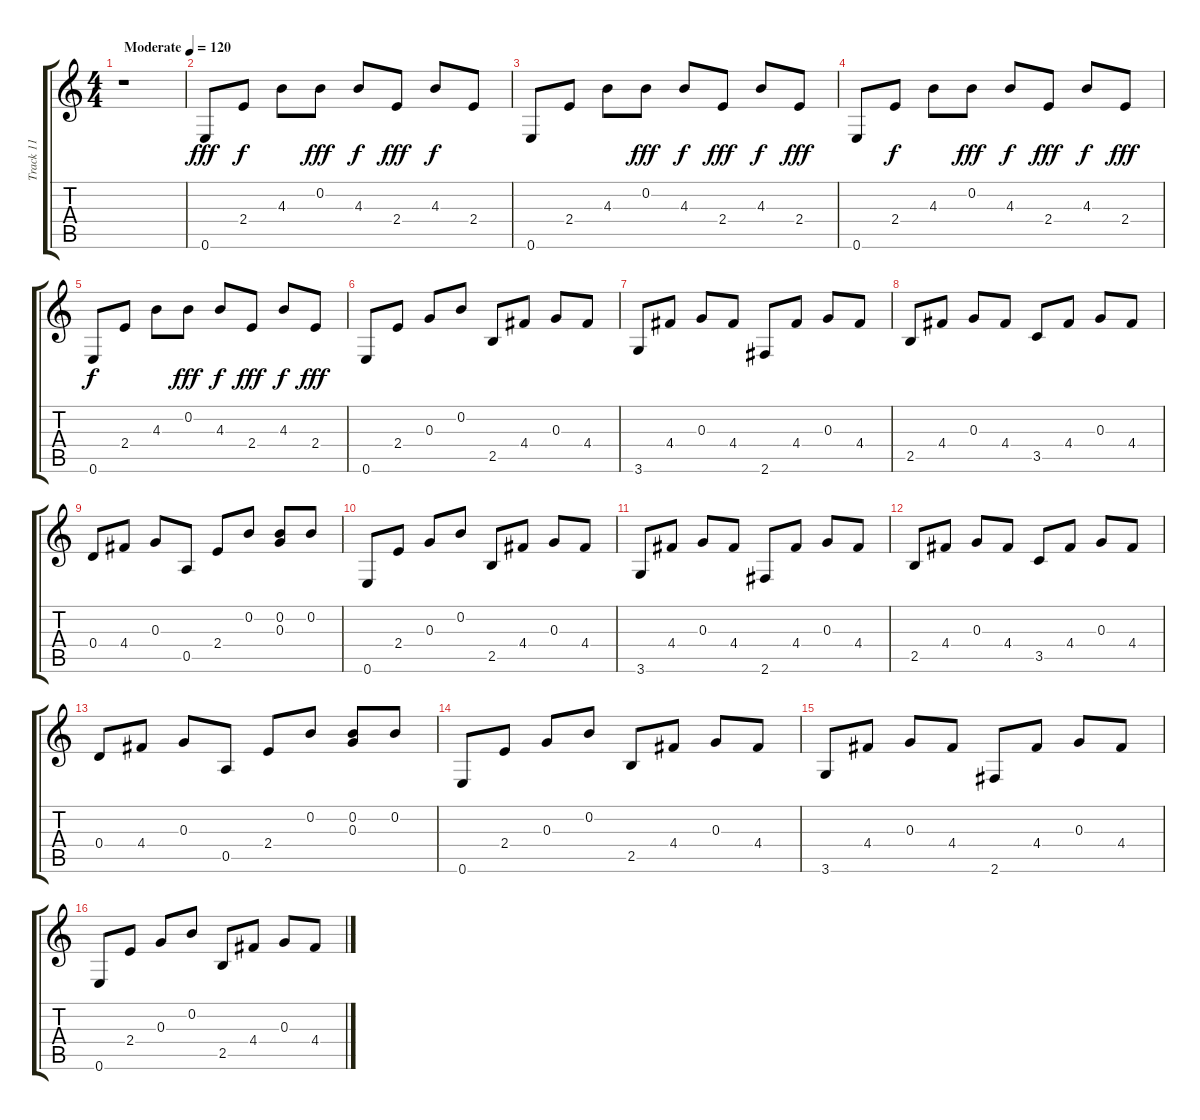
\track ("Track 11" "Track 11") {instrument electricguitarclean}
\staff {score tabs}
\tuning (E4 B3 G3 D3 A2 E2) {hide}
\ts (4 4)
\tempo (120 "Moderate")
\clef g2
\ks c
r.1{dy fff instrument electricguitarclean} |
0.6.8 2.4.8{dy f} 4.3.8 0.2.8{dy fff} 4.3.8{dy f} 2.4.8{dy fff} 4.3.8{dy f} 2.4.8 |
0.6.8 2.4.8 4.3.8 0.2.8{dy fff} 4.3.8{dy f} 2.4.8{dy fff} 4.3.8{dy f} 2.4.8{dy fff} |
0.6.8 2.4.8{dy f} 4.3.8 0.2.8{dy fff} 4.3.8{dy f} 2.4.8{dy fff} 4.3.8{dy f} 2.4.8{dy fff} |
0.6.8{dy f} 2.4.8 4.3.8 0.2.8{dy fff} 4.3.8{dy f} 2.4.8{dy fff} 4.3.8{dy f} 2.4.8{dy fff} |
0.6.8 2.4.8 0.3.8 0.2.8 2.5.8 4.4.8 0.3.8 4.4.8 |
3.6.8 4.4.8 0.3.8 4.4.8 2.6.8 4.4.8 0.3.8 4.4.8 |
2.5.8 4.4.8 0.3.8 4.4.8 3.5.8 4.4.8 0.3.8 4.4.8 |
0.4.8 4.4.8 0.3.8 0.5.8 2.4.8 0.2.8 (0.2 0.3).8 0.2.8 |
0.6.8 2.4.8 0.3.8 0.2.8 2.5.8 4.4.8 0.3.8 4.4.8 |
3.6.8 4.4.8 0.3.8 4.4.8 2.6.8 4.4.8 0.3.8 4.4.8 |
2.5.8 4.4.8 0.3.8 4.4.8 3.5.8 4.4.8 0.3.8 4.4.8 |
0.4.8 4.4.8 0.3.8 0.5.8 2.4.8 0.2.8 (0.2 0.3).8 0.2.8 |
0.6.8 2.4.8 0.3.8 0.2.8 2.5.8 4.4.8 0.3.8 4.4.8 |
3.6.8 4.4.8 0.3.8 4.4.8 2.6.8 4.4.8 0.3.8 4.4.8 |
0.6.8 2.4.8 0.3.8 0.2.8 2.5.8 4.4.8 0.3.8 4.4.8
